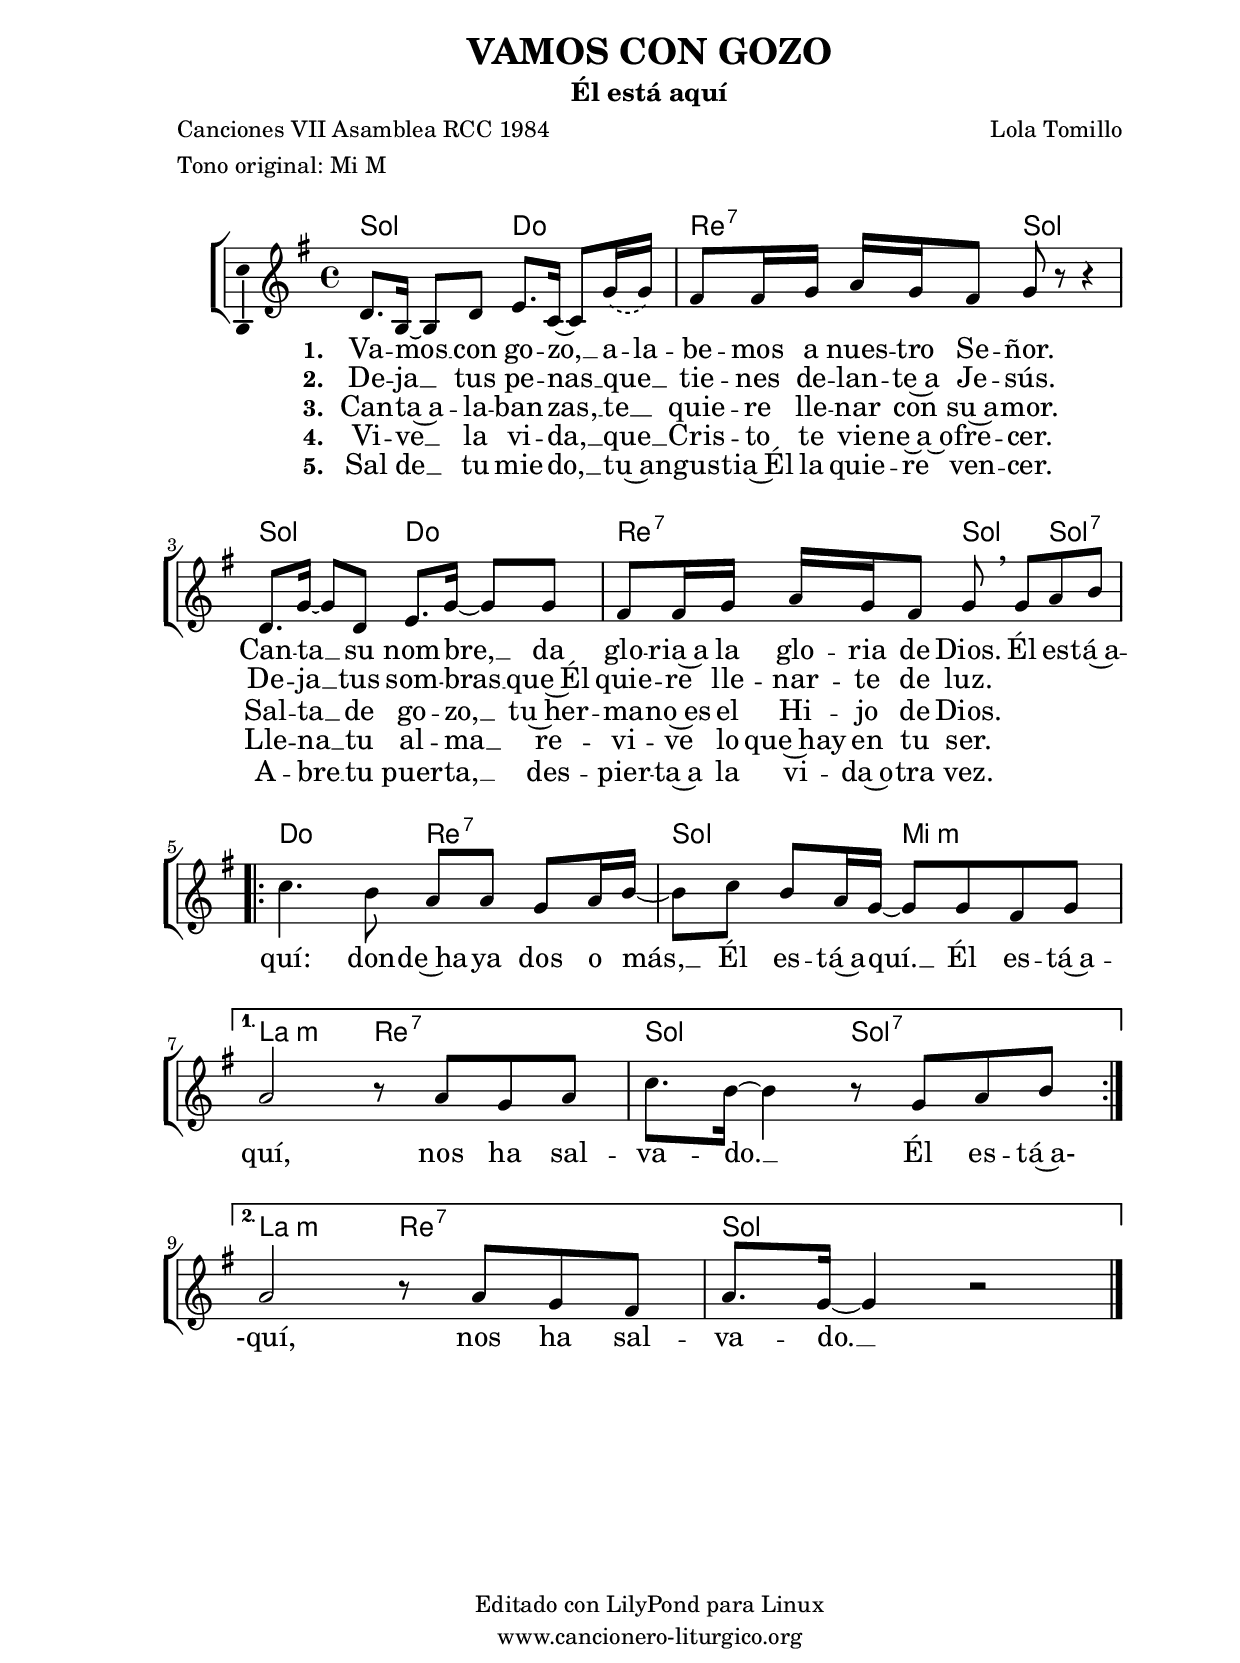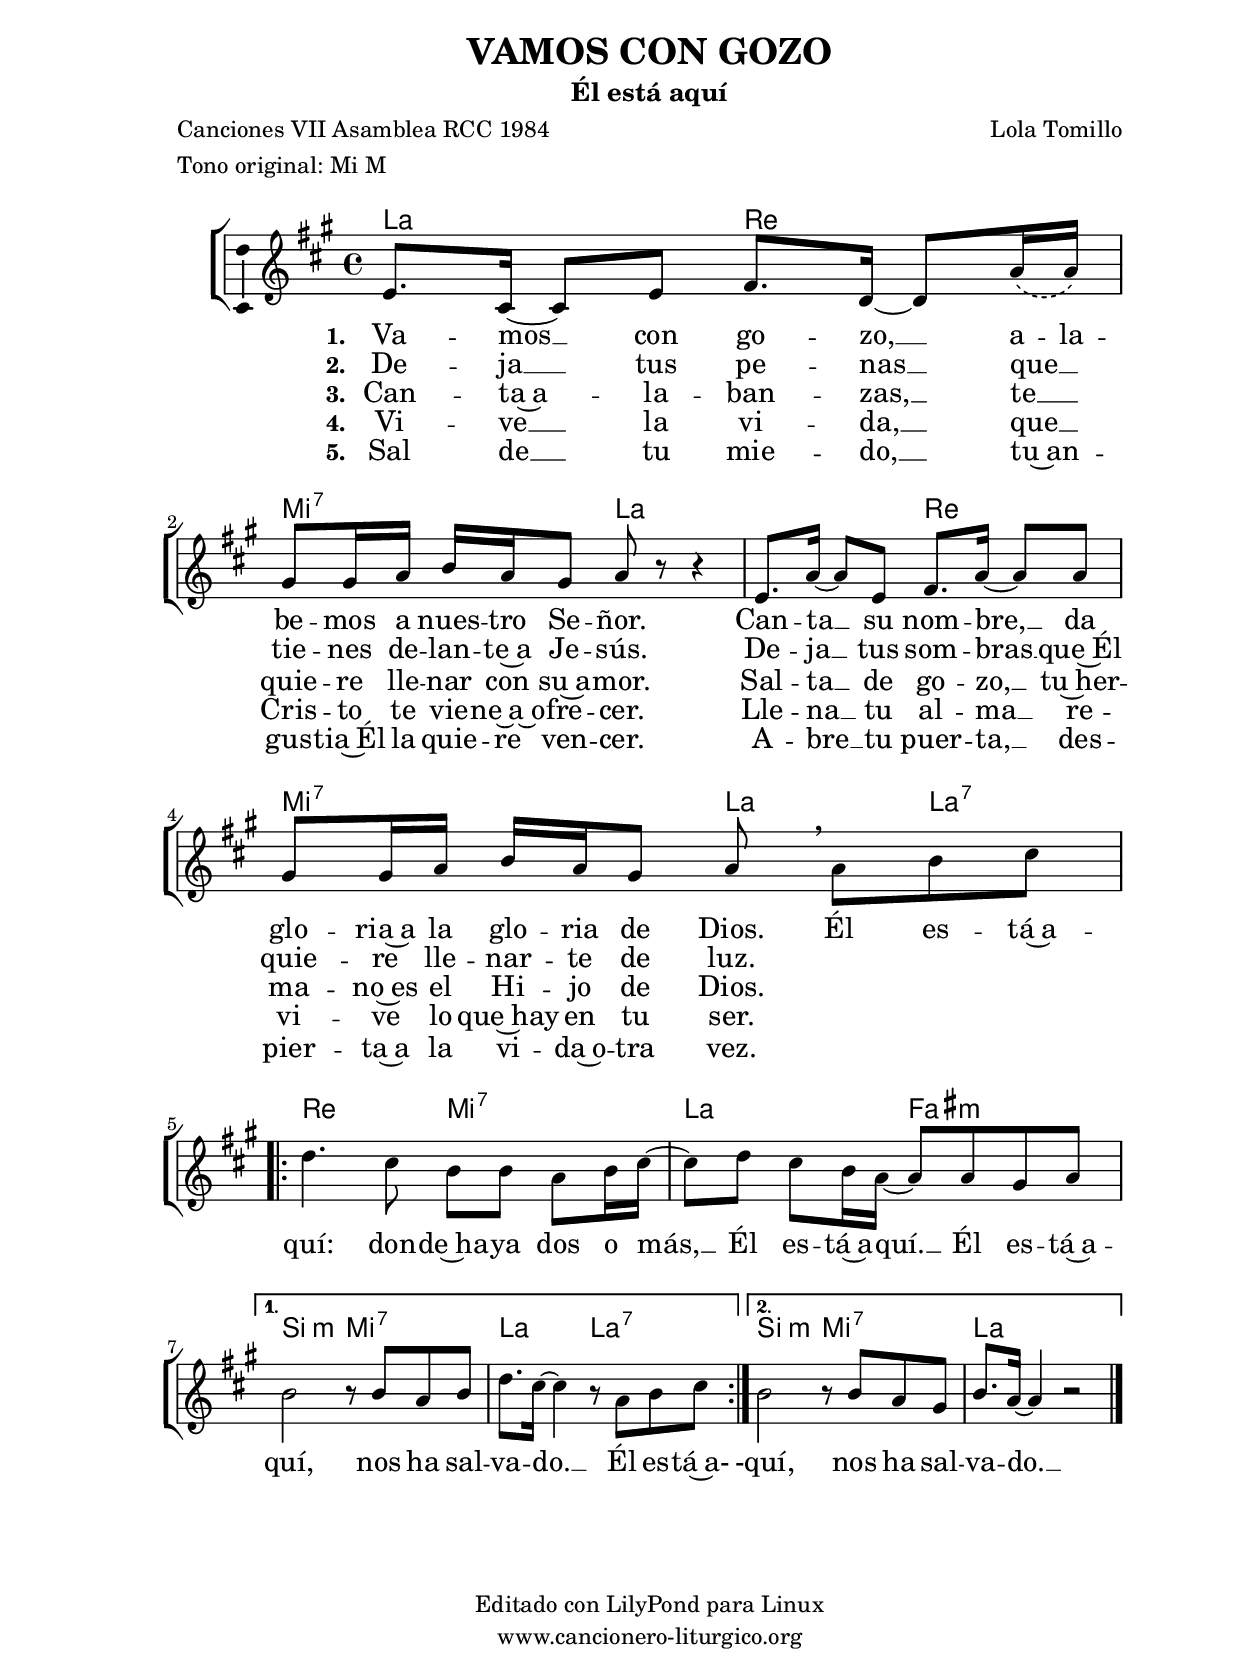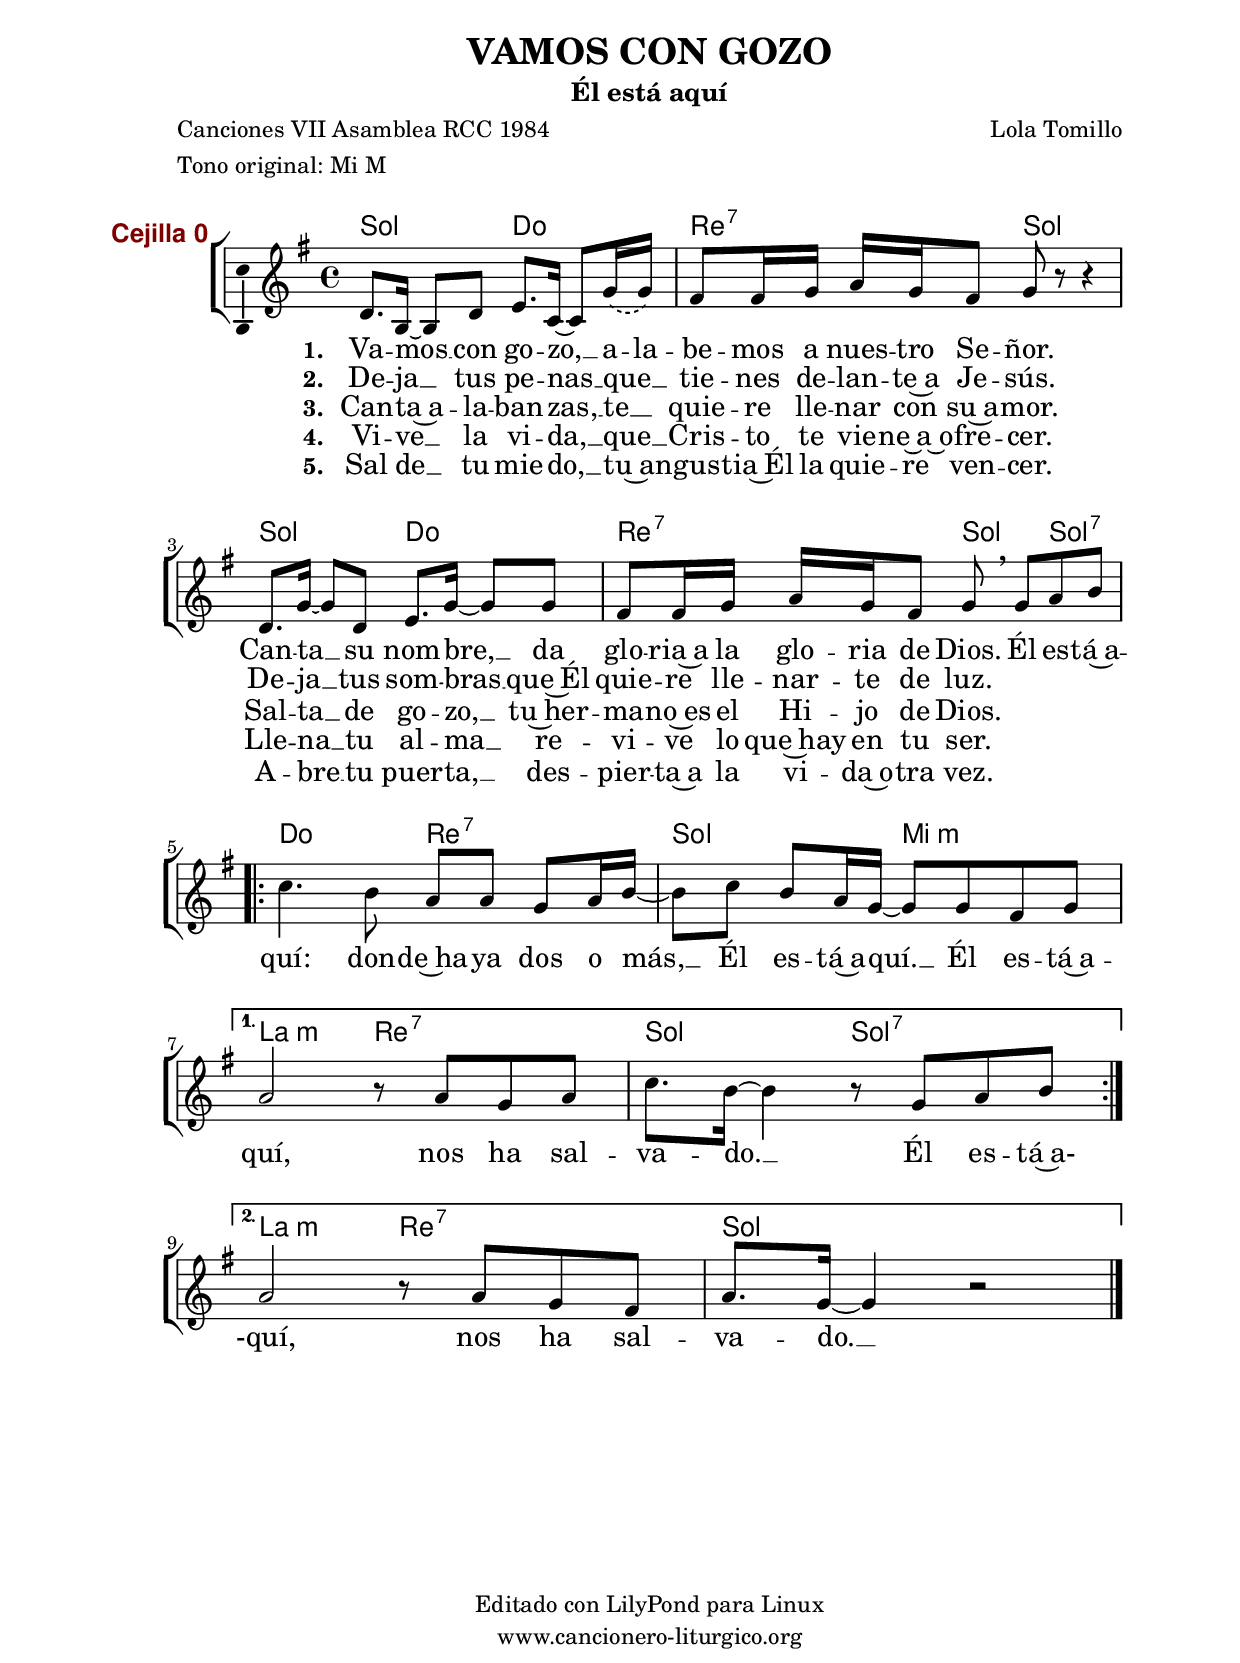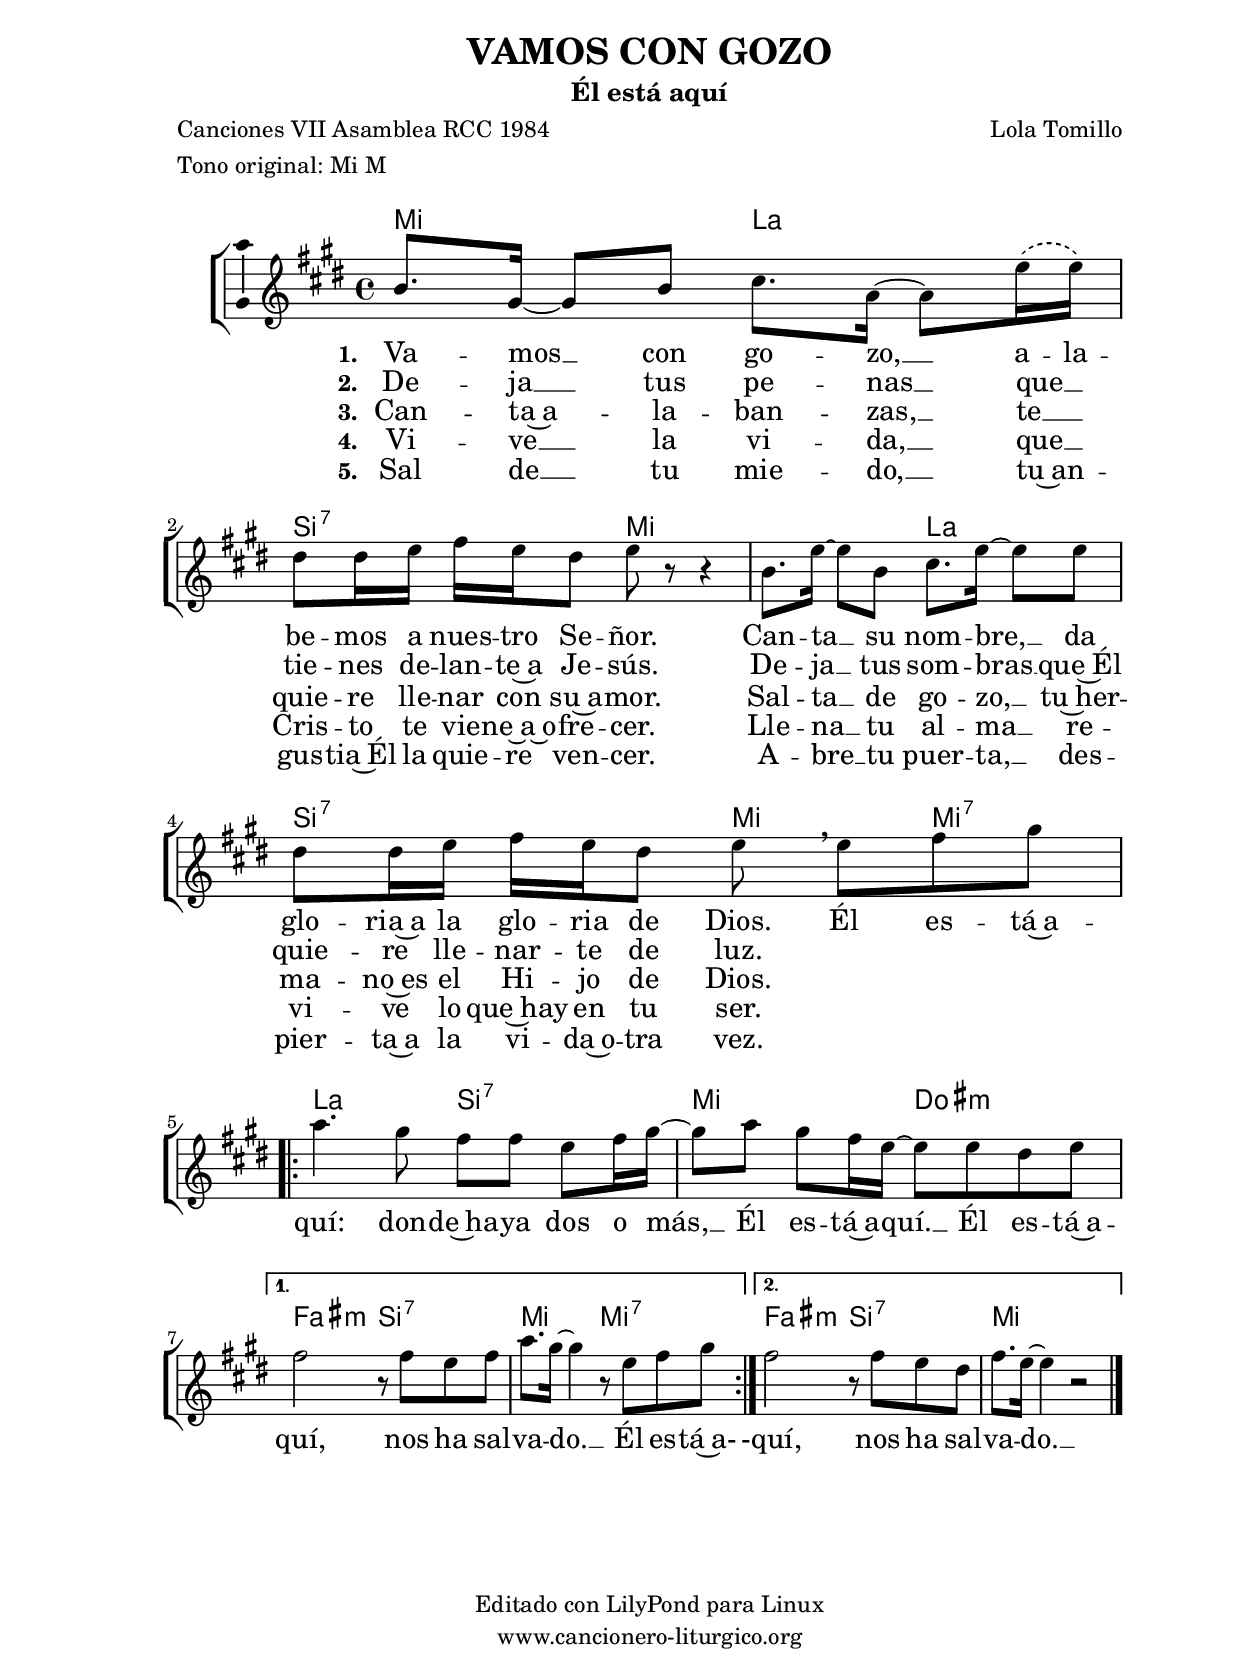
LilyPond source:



%versión de lilypond para la que se ha escrito esta partitura:
\version "2.16.0"

	%Tamaño papel
	#(set-default-paper-size "a4")
	%Tamaño partitura
	#(set-global-staff-size 20)
	%No responde al pulsar sobre una nota
	#(ly:set-option 'point-and-click #f)

%parámetros del encabezamiento:
\header {
	title = "VAMOS CON GOZO"
	subtitle = "Él está aquí"
	composer = "Lola Tomillo"
	poet = "Canciones VII Asamblea RCC 1984"
	meter = "Tono original: Mi M"
	arranger = ""
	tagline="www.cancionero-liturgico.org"
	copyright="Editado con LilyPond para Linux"
	tiempo = ""
	usos = "Entrada, Comunión"
	letra = ""
	}

%parámetros asociados al papel:
\paper  {
	oddHeaderMarkup = \markup {\fill-line { \on-the-fly #not-first-page \fromproperty #'header:title \on-the-fly #not-first-page \fromproperty #'header:composer }}
	evenHeaderMarkup = \markup {\fill-line { \fromproperty #'header:composer \fromproperty #'header:title }}
	#(set-paper-size "a4")
	print-page-number = ##f
	first-page-number = 1
	print-first-page-number = ##f
%	head-separation = 3.0 \cm
	top-margin = 2.0 \cm
%%%	bottom-margin = 0.5\cm
	bottom-margin = 0.25\cm
	left-margin = 3.0 \cm
	line-width = 16.0 \cm 
	indent = 8\mm
	interscoreline = 2.\mm
	between-system-space = 15\mm
%	para que las partituras no llenen la hoja:
	ragged-bottom = ##t
%	idem para la última hoja:
	ragged-last-bottom = ##f
%	para que las partituras llenen el ancho del papel:
	ragged-last = ##f
	after-title-space = 2.5 \cm
page-count=1
system-count=5

	%Flexible Vertical Spacing
	markup-markup-spacing =
	#'((basic-distance . 15) (minimum-distance . 10) (padding . 3))
	markup-system-spacing =
	#'((basic-distance . 15) (minimum-distance . 15) (padding . 3))
	system-system-spacing =
	#'((basic-distance . 15) (minimum-distance . 15) (padding . 3))
	score-system-spacing =
	#'((basic-distance . 10) (minimum-distance . 10) (padding . 5))
%	top-system-spacing = % header
%	#'((basic-distance . 8) (minimum-distance . 0) (padding . 0))
%	top-markup-spacing =
%	#'((basic-distance . 20) (minimum-distance . 20) (padding . 0))
	last-bottom-spacing = % footer
	#'((basic-distance . 10) (minimum-distance . 10) (padding . 0))
	score-markup-spacing =
	#'((basic-distance . 10) (minimum-distance . 10) (padding . 0))

	}


%parámetros que afectan a toda la partitura:
global =  {
	%clave de sol (G):
	\clef G
	%armadura:
	\transpose e g
	\key e \major
	\tempo 4=109
	\set Score.tempoHideNote = ##t
	}


acordes = {
	\italianChords
	\chordmode {
	\transpose e g
{

e2 a b:7 e e a b:7 e4 e:7
\repeat volta 2 {
a2 b:7 e cis:m
}
\alternative{
{
fis2:m b:7 e e:7
}
{
fis2:m b:7 e e
}
}

}
}
}

melodia = 
	\transpose e g
{
\relative c'{

\time 4/4

\phrasingSlurDashed

b8. gis16~gis8 b8 cis8. a16~a8 e'16 \(e\)
dis8 dis16 e fis e dis8 e r8 r4
b8. e16~e8 b8 cis8. e16~e8 e8
dis8 dis16 e fis e dis8 e \breathe e8 fis gis

\break

\repeat volta 2 {
a4. gis8 fis fis e fis16 gis~
gis8 a gis fis16 e~e8 e dis e
}
\alternative{
{
fis2 r8 fis8 e fis
a8. gis16~gis4 r8 e8 fis gis
}
{
fis2 r8 fis8 e dis
fis8. e16~e4 r2
}
}

\bar "|."
}
}


texto = \lyricmode {

\set stanza =#"1. " 
Va -- mos __ con go -- zo, __
a -- la -- be -- mos a nues -- tro Se -- ñor.
Can -- ta __ su nom -- bre, __
da glo -- ria~a la glo -- ria de Dios.

Él es -- tá~a -- quí:
don -- de~ha -- ya dos o más, __
Él es -- tá~a -- quí. __
Él es -- tá~a -- quí,
nos ha sal -- va -- do. __

Él es -- tá~a-
-quí,
nos ha sal -- va -- do. __
}

textodos = \lyricmode {

\set stanza =#"2. " 
De -- ja __ tus pe -- nas __
que __ _ tie -- nes de -- lan -- te~a Je -- sús.
De -- ja __ tus som -- bras __
que~Él quie -- re lle -- nar -- te de luz.

}

textotres = \lyricmode {

\set stanza =#"3. " 
Can -- ta~a -- la -- ban -- zas, __
te __ _ quie -- re lle -- nar con su~a -- mor.
Sal -- ta __ de go -- zo, __
tu~her -- ma -- no~es el Hi -- jo de Dios.

}

textocuatro = \lyricmode {

\set stanza =#"4. " 
Vi -- ve __ la vi -- da, __
que __ _ Cris -- to te vie -- ne~a~o -- fre -- cer.
Lle -- na __ tu al -- ma __
re -- vi -- ve lo que~hay en tu ser.

}

textocinco = \lyricmode {

\set stanza =#"5. " 
Sal de __ tu mie -- do, __
tu~an -- _ gus -- tia~Él la quie -- re ven -- cer.
A -- bre __ tu puer -- ta, __
des -- pier -- ta~a la vi -- da~o -- tra vez.

}


acordesStaff = \context ChordNames = acordesStaff <<
	\set chordChanges = ##t
	\acordes
	>>


%%%%%%%%%%%%%%%%%%%%%%%%%%%%%%%%%%% CEJILLA %%%%%%%%%%%%%%%%%%%%%%%%%%%%%%%%%%%
acordescejilla = {
%%%	\override ChordNames.ChordName #'font-size = #-1
%%%	\override ChordNames.ChordName #'font-series = #'bold
	\transpose c c {
		\acordes
		}
	}

acordescejillaStaff = \context ChordNames = acordescejillaStaff <<
	\set Staff.instrumentName = \markup \with-color #darkred \larger \bold \sans "Cejilla 0"
	\set chordChanges = ##t
	\acordescejilla
	>>
%%%%%%%%%%%%%%%%%%%%%%%%%%%%%%%%%%% CEJILLA %%%%%%%%%%%%%%%%%%%%%%%%%%%%%%%%%%%


vozStaff = \context Voice = vozStaff
\with {\consists "Ambitus_engraver"}
<<
%	\set Staff.instrumentName = ""
%	\set Staff.shortInstrumentName = ""
%	\set Staff.midiInstrument = #"clarinet"
%	\set Staff.midiInstrument = #"cello"
	\set Staff.midiInstrument = #"flute"
%	\set Staff.midiInstrument = #"electric guitar (jazz)"
%	\set Staff.midiInstrument = #"english horn"
%	\set Staff.midiInstrument = #"violin"
%	\set Staff.midiInstrument = #"glockenspiel"
	\set Staff.midiMinimumVolume = #0.7
	\set Staff.midiMaximumVolume = #0.9
	\global
	\melodia
	>>

textoStaff = \context Lyrics = textoStaff <<
	\lyricsto vozStaff \texto
	>>

textodosStaff = \context Lyrics = textodosStaff <<
	\lyricsto vozStaff \textodos
	>>

textotresStaff = \context Lyrics = textotresStaff <<
	\lyricsto vozStaff \textotres
	>>

textocuatroStaff = \context Lyrics = textocuatroStaff <<
	\lyricsto vozStaff \textocuatro
	>>

textocincoStaff = \context Lyrics = textocincoStaff <<
	\lyricsto vozStaff \textocinco
	>>


\book {
	\score {
		\context ChoirStaff {
			\override StaffGroup.SystemStartBracket #'collapse-height = #1
			\override Score.SystemStartBar #'collapse-height = #1
			<<
			\acordesStaff
			\vozStaff
			\textoStaff
			\textodosStaff
			\textotresStaff
			\textocuatroStaff
			\textocincoStaff
			>>
			}
		\layout {
	    		\context {
				\Lyrics
				\override LyricText #'font-size = #2
				}
	   		 \context {
				\Score
				\override StaffSymbol #'staff-space = #(magstep +3)
				}
			}
		}
	\score {
		\unfoldRepeats
		\context ChoirStaff {
			<<
			\acordesStaff
			\vozStaff
			>>
			}
		\midi {
	  		\context {
	  			\Score
				tempoWholesPerMinute = #(ly:make-moment 70 4)
				}
			}
		}
	}


%Partitura para guitarra
#(define output-suffix "G")
\book {
	\score {
		\context ChoirStaff {
			\override StaffGroup.SystemStartBracket #'collapse-height = #1
			\override Score.SystemStartBar #'collapse-height = #1
			<<
			\acordescejillaStaff
			\vozStaff
			\textoStaff
			\textodosStaff
			\textotresStaff
			\textocuatroStaff
			\textocincoStaff
			>>
			}
		\layout {
%%%%%%%%%%%%%%%%%%%%%%%%%%%%%%%%%%% CEJILLA %%%%%%%%%%%%%%%%%%%%%%%%%%%%%%%%%%%
			\context {
				\ChordNames \consists Instrument_name_engraver
				}
%%%%%%%%%%%%%%%%%%%%%%%%%%%%%%%%%%% CEJILLA %%%%%%%%%%%%%%%%%%%%%%%%%%%%%%%%%%%
	    		\context {
				\Lyrics
				\override LyricText #'font-size = #2
				}
	   		 \context {
				\Score
				\override StaffSymbol #'staff-space = #(magstep +3)
				}
			}
		}
	}


#(define output-suffix "C")
\book {
	\score {
		\context ChoirStaff {
			\override StaffGroup.SystemStartBracket #'collapse-height = #1
			\override Score.SystemStartBar #'collapse-height = #1
\transpose c d
			<<
			\acordesStaff
			\vozStaff
			\textoStaff
			\textodosStaff
			\textotresStaff
			\textocuatroStaff
			\textocincoStaff
			>>
			}
		\layout {
	    		\context {
				\Lyrics
				\override LyricText #'font-size = #2
				}
	   		 \context {
				\Score
				\override StaffSymbol #'staff-space = #(magstep +3)
				}
			}
		}
	}


#(define output-suffix "S")
\book {
	\score {
		\context ChoirStaff {
			\override StaffGroup.SystemStartBracket #'collapse-height = #1
			\override Score.SystemStartBar #'collapse-height = #1
\transpose c a
			<<
			\acordesStaff
			\vozStaff
			\textoStaff
			\textodosStaff
			\textotresStaff
			\textocuatroStaff
			\textocincoStaff
			>>
			}
		\layout {
	    		\context {
				\Lyrics
				\override LyricText #'font-size = #2
				}
	   		 \context {
				\Score
				\override StaffSymbol #'staff-space = #(magstep +3)
				}
			}
		}
	}



